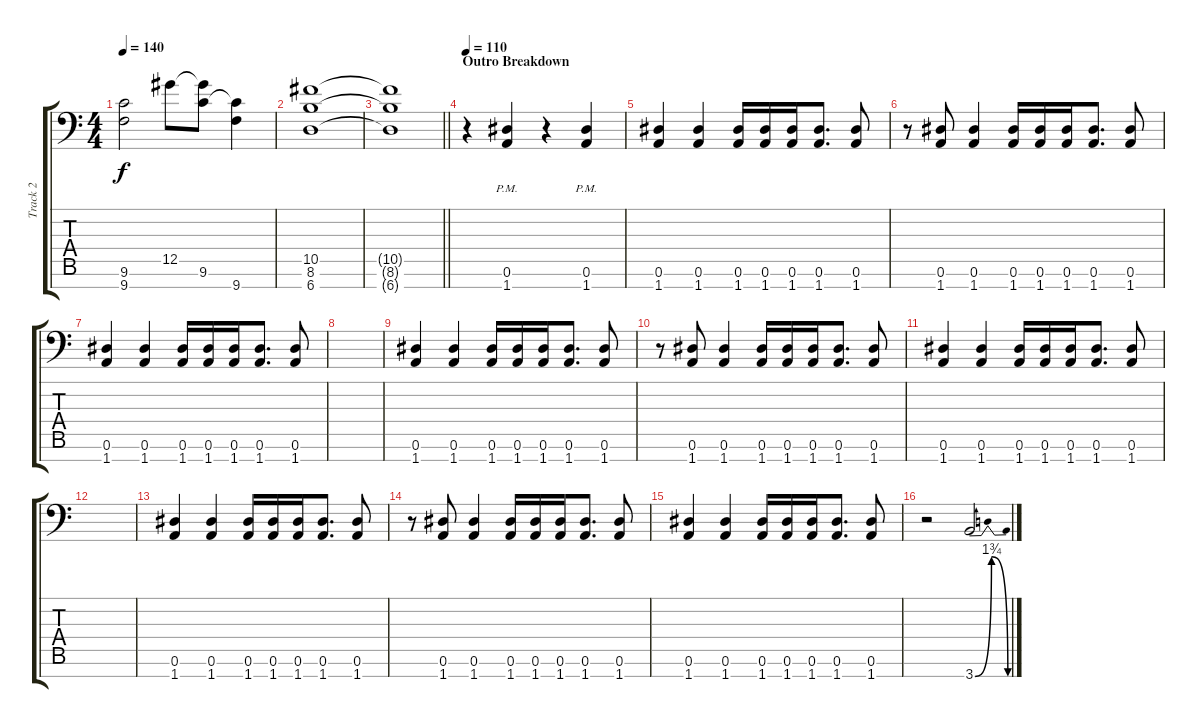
\track ("Track 2" "Track 2") {instrument overdrivenguitar}
\staff {score tabs}
\tuning (Eb4 Bb3 Gb3 Db3 Ab2 Eb2 Ab1) {hide}
\ts (4 4)
\tempo 140
\clef f4
\ks c
(9.6 9.7).2{dy f} 12.5.8 (12.5{t} 9.6).8 (9.6{t} 9.7).4 |
(10.5 8.6 6.7).1 |
\barLineRight lightlight
(10.5{t} 8.6{t} 6.7{t}).1 |
\section ("" "Outro Breakdown")
\tempo 110
r.4 (0.6{pm} 1.7{pm}).4 r.4 (0.6{pm} 1.7{pm}).4 |
(0.6 1.7).4 (0.6 1.7).4 (0.6 1.7).16 (0.6 1.7).16 (0.6 1.7).16 (0.6 1.7).8{d} (0.6 1.7).8 |
r.8 (0.6 1.7).8 (0.6 1.7).4 (0.6 1.7).16 (0.6 1.7).16 (0.6 1.7).16 (0.6 1.7).8{d} (0.6 1.7).8 |
(0.6 1.7).4 (0.6 1.7).4 (0.6 1.7).16 (0.6 1.7).16 (0.6 1.7).16 (0.6 1.7).8{d} (0.6 1.7).8 |
|
(0.6 1.7).4 (0.6 1.7).4 (0.6 1.7).16 (0.6 1.7).16 (0.6 1.7).16 (0.6 1.7).8{d} (0.6 1.7).8 |
r.8 (0.6 1.7).8 (0.6 1.7).4 (0.6 1.7).16 (0.6 1.7).16 (0.6 1.7).16 (0.6 1.7).8{d} (0.6 1.7).8 |
(0.6 1.7).4 (0.6 1.7).4 (0.6 1.7).16 (0.6 1.7).16 (0.6 1.7).16 (0.6 1.7).8{d} (0.6 1.7).8 |
|
(0.6 1.7).4 (0.6 1.7).4 (0.6 1.7).16 (0.6 1.7).16 (0.6 1.7).16 (0.6 1.7).8{d} (0.6 1.7).8 |
r.8 (0.6 1.7).8 (0.6 1.7).4 (0.6 1.7).16 (0.6 1.7).16 (0.6 1.7).16 (0.6 1.7).8{d} (0.6 1.7).8 |
(0.6 1.7).4 (0.6 1.7).4 (0.6 1.7).16 (0.6 1.7).16 (0.6 1.7).16 (0.6 1.7).8{d} (0.6 1.7).8 |
r.2 3.7{be (bendrelease 0 0 10 7 20 7 60 0)}.2
